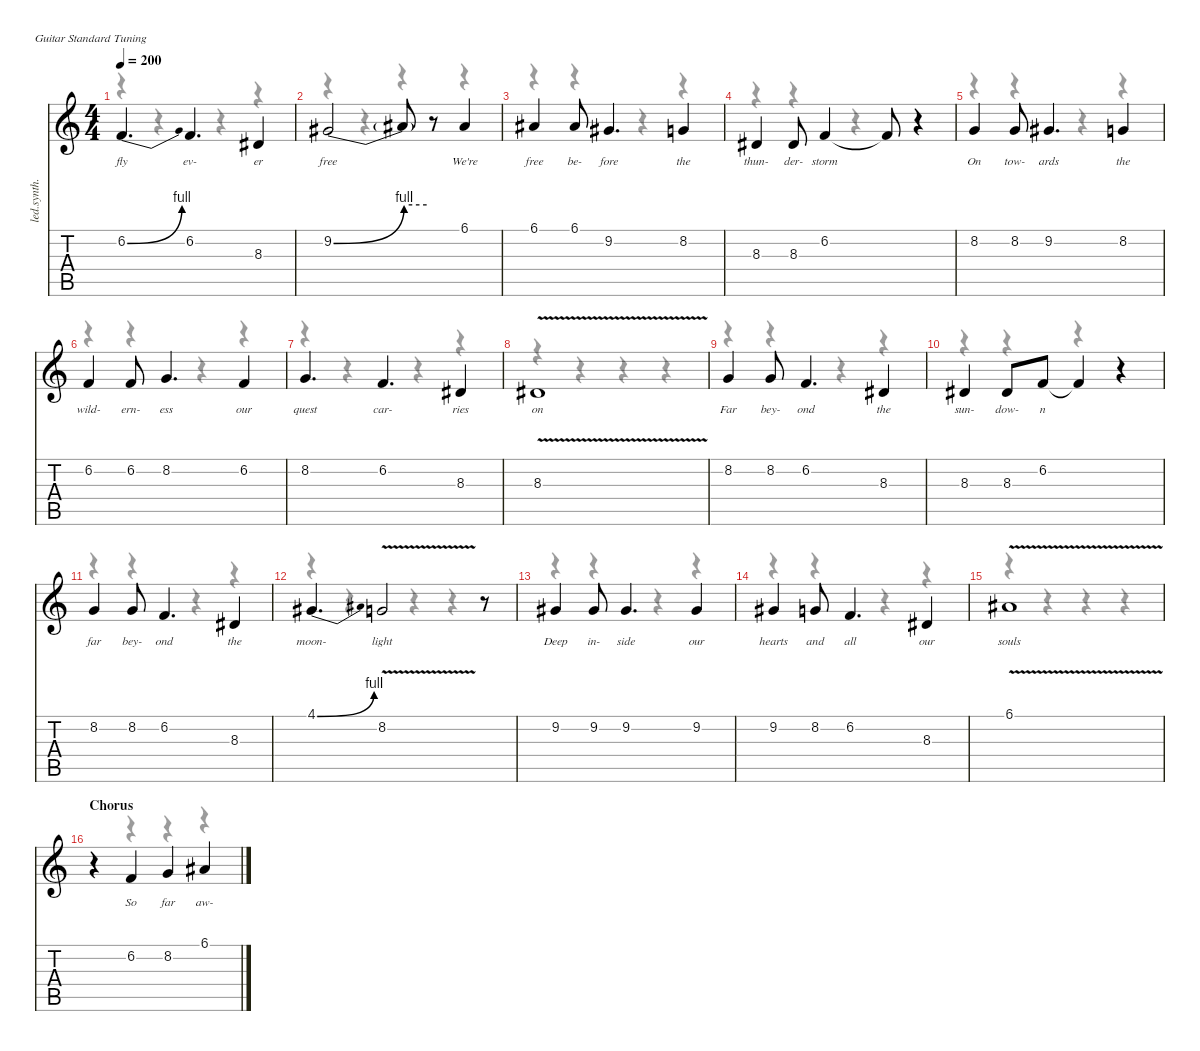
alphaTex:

\defaultSystemsLayout 4
\hideDynamics
\bracketExtendMode nobrackets
\otherSystemsTrackNameOrientation horizontal
\track ("ZP Theart (Vocals)" "led.synth.") {instrument lead2sawtooth}
\staff {score tabs}
\tuning (E4 B3 G3 D3 A2 E2)
\voice
\ts (4 4)
\tempo 200
\clef g2
\ks c
6.2{be (bend 0 0 15 4)}.4{d lyrics (0 "fly") lyrics (1 "") lyrics (2 "") lyrics (3 "") lyrics (4 "") dy f beam Up} 6.2.4{d lyrics (0 "ev-") lyrics (1 "") lyrics (2 "") lyrics (3 "") lyrics (4 "") beam Up} 8.3{acc #}.4{lyrics (0 "er") lyrics (1 "") lyrics (2 "") lyrics (3 "") lyrics (4 "") beam Up} |
9.2{be (bend 0 0 60 4) acc #}.2{lyrics (0 "free") lyrics (1 "") lyrics (2 "") lyrics (3 "") lyrics (4 "") beam Up} 9.2{be (hold 0 4 60 4) t}.8{beam Up} r.8{beam Up} 6.1{acc #}.4{lyrics (0 "We're") lyrics (1 "") lyrics (2 "") lyrics (3 "") lyrics (4 "") beam Up} |
6.1{acc #}.4{lyrics (0 "free") lyrics (1 "") lyrics (2 "") lyrics (3 "") lyrics (4 "") beam Up} 6.1{acc #}.8{lyrics (0 "be-") lyrics (1 "") lyrics (2 "") lyrics (3 "") lyrics (4 "") beam Up} 9.2{acc #}.4{d lyrics (0 "fore") lyrics (1 "") lyrics (2 "") lyrics (3 "") lyrics (4 "") beam Up} 8.2.4{lyrics (0 "the") lyrics (1 "") lyrics (2 "") lyrics (3 "") lyrics (4 "") beam Up} |
8.3{acc #}.4{lyrics (0 "thun-") lyrics (1 "") lyrics (2 "") lyrics (3 "") lyrics (4 "") beam Up} 8.3{acc #}.8{lyrics (0 "der-") lyrics (1 "") lyrics (2 "") lyrics (3 "") lyrics (4 "") beam Up} 6.2.4{lyrics (0 "storm") lyrics (1 "") lyrics (2 "") lyrics (3 "") lyrics (4 "") beam Up} 6.2{t}.8{beam Up} r.4{beam Up} |
8.2.4{lyrics (0 "On") lyrics (1 "") lyrics (2 "") lyrics (3 "") lyrics (4 "") beam Up} 8.2.8{lyrics (0 "tow-") lyrics (1 "") lyrics (2 "") lyrics (3 "") lyrics (4 "") beam Up} 9.2{acc #}.4{d lyrics (0 "ards") lyrics (1 "") lyrics (2 "") lyrics (3 "") lyrics (4 "") beam Up} 8.2.4{lyrics (0 "the") lyrics (1 "") lyrics (2 "") lyrics (3 "") lyrics (4 "") beam Up} |
6.2.4{lyrics (0 "wild-") lyrics (1 "") lyrics (2 "") lyrics (3 "") lyrics (4 "") beam Up} 6.2.8{lyrics (0 "ern-") lyrics (1 "") lyrics (2 "") lyrics (3 "") lyrics (4 "") beam Up} 8.2.4{d lyrics (0 "ess") lyrics (1 "") lyrics (2 "") lyrics (3 "") lyrics (4 "") beam Up} 6.2.4{lyrics (0 "our") lyrics (1 "") lyrics (2 "") lyrics (3 "") lyrics (4 "") beam Up} |
8.2.4{d lyrics (0 "quest") lyrics (1 "") lyrics (2 "") lyrics (3 "") lyrics (4 "") beam Up} 6.2.4{d lyrics (0 "car-") lyrics (1 "") lyrics (2 "") lyrics (3 "") lyrics (4 "") beam Up} 8.3{acc #}.4{lyrics (0 "ries") lyrics (1 "") lyrics (2 "") lyrics (3 "") lyrics (4 "") beam Up} |
8.3{v acc #}.1{lyrics (0 "on") lyrics (1 "") lyrics (2 "") lyrics (3 "") lyrics (4 "") beam Up} |
8.2.4{lyrics (0 "Far") lyrics (1 "") lyrics (2 "") lyrics (3 "") lyrics (4 "") beam Up} 8.2.8{lyrics (0 "bey-") lyrics (1 "") lyrics (2 "") lyrics (3 "") lyrics (4 "") beam Up} 6.2.4{d lyrics (0 "ond") lyrics (1 "") lyrics (2 "") lyrics (3 "") lyrics (4 "") beam Up} 8.3{acc #}.4{lyrics (0 "the") lyrics (1 "") lyrics (2 "") lyrics (3 "") lyrics (4 "") beam Up} |
8.3{acc #}.4{lyrics (0 "sun-") lyrics (1 "") lyrics (2 "") lyrics (3 "") lyrics (4 "") beam Up} 8.3{acc #}.8{lyrics (0 "dow-") lyrics (1 "") lyrics (2 "") lyrics (3 "") lyrics (4 "") beam Up} 6.2.8{lyrics (0 "n") lyrics (1 "") lyrics (2 "") lyrics (3 "") lyrics (4 "") beam Up} 6.2{t}.4{beam Up} r.4{beam Up} |
8.2.4{lyrics (0 "far") lyrics (1 "") lyrics (2 "") lyrics (3 "") lyrics (4 "") beam Up} 8.2.8{lyrics (0 "bey-") lyrics (1 "") lyrics (2 "") lyrics (3 "") lyrics (4 "") beam Up} 6.2.4{d lyrics (0 "ond") lyrics (1 "") lyrics (2 "") lyrics (3 "") lyrics (4 "") beam Up} 8.3{acc #}.4{lyrics (0 "the") lyrics (1 "") lyrics (2 "") lyrics (3 "") lyrics (4 "") beam Up} |
4.1{be (bend 0 0 15 4) acc #}.4{d lyrics (0 "moon-") lyrics (1 "") lyrics (2 "") lyrics (3 "") lyrics (4 "") beam Up} 8.2{v}.2{lyrics (0 "light") lyrics (1 "") lyrics (2 "") lyrics (3 "") lyrics (4 "") beam Up} r.8{beam Up} |
9.2{acc #}.4{lyrics (0 "Deep") lyrics (1 "") lyrics (2 "") lyrics (3 "") lyrics (4 "") beam Up} 9.2{acc #}.8{lyrics (0 "in-") lyrics (1 "") lyrics (2 "") lyrics (3 "") lyrics (4 "") beam Up} 9.2{acc #}.4{d lyrics (0 "side") lyrics (1 "") lyrics (2 "") lyrics (3 "") lyrics (4 "") beam Up} 9.2{acc #}.4{lyrics (0 "our") lyrics (1 "") lyrics (2 "") lyrics (3 "") lyrics (4 "") beam Up} |
9.2{acc #}.4{lyrics (0 "hearts") lyrics (1 "") lyrics (2 "") lyrics (3 "") lyrics (4 "") beam Up} 8.2.8{lyrics (0 "and") lyrics (1 "") lyrics (2 "") lyrics (3 "") lyrics (4 "") beam Up} 6.2.4{d lyrics (0 "all") lyrics (1 "") lyrics (2 "") lyrics (3 "") lyrics (4 "") beam Up} 8.3{acc #}.4{lyrics (0 "our") lyrics (1 "") lyrics (2 "") lyrics (3 "") lyrics (4 "") beam Up} |
6.1{v acc #}.1{lyrics (0 "souls") lyrics (1 "") lyrics (2 "") lyrics (3 "") lyrics (4 "") beam Up} |
\section ("" "Chorus")
r.4{beam Up} 6.2.4{lyrics (0 "So") lyrics (1 "") lyrics (2 "") lyrics (3 "") lyrics (4 "") beam Up} 8.2.4{lyrics (0 "far") lyrics (1 "") lyrics (2 "") lyrics (3 "") lyrics (4 "") beam Up} 6.1{acc #}.4{lyrics (0 "aw-") lyrics (1 "") lyrics (2 "") lyrics (3 "") lyrics (4 "") beam Up}
\voice
\clef g2
\ottava regular
\simile none
\ks c
r.4{dy mf beam Down} r.4{beam Down} r.4{beam Down} r.4{beam Down} |
r.4{beam Down} r.4{beam Down} r.4{beam Down} r.4{beam Down} |
r.4{beam Down} r.4{beam Down} r.4{beam Down} r.4{beam Down} |
r.4{beam Down} r.4{beam Down} r.4{beam Down} r.4{beam Down} |
r.4{beam Down} r.4{beam Down} r.4{beam Down} r.4{beam Down} |
r.4{beam Down} r.4{beam Down} r.4{beam Down} r.4{beam Down} |
r.4{beam Down} r.4{beam Down} r.4{beam Down} r.4{beam Down} |
r.4{beam Down} r.4{beam Down} r.4{beam Down} r.4{beam Down} |
r.4{beam Down} r.4{beam Down} r.4{beam Down} r.4{beam Down} |
r.4{beam Down} r.4{beam Down} r.4{beam Down} r.4{beam Down} |
r.4{beam Down} r.4{beam Down} r.4{beam Down} r.4{beam Down} |
r.4{beam Down} r.4{beam Down} r.4{beam Down} r.4{beam Down} |
r.4{beam Down} r.4{beam Down} r.4{beam Down} r.4{beam Down} |
r.4{beam Down} r.4{beam Down} r.4{beam Down} r.4{beam Down} |
r.4{beam Down} r.4{beam Down} r.4{beam Down} r.4{beam Down} |
r.4{beam Down} r.4{beam Down} r.4{beam Down} r.4{beam Down}
